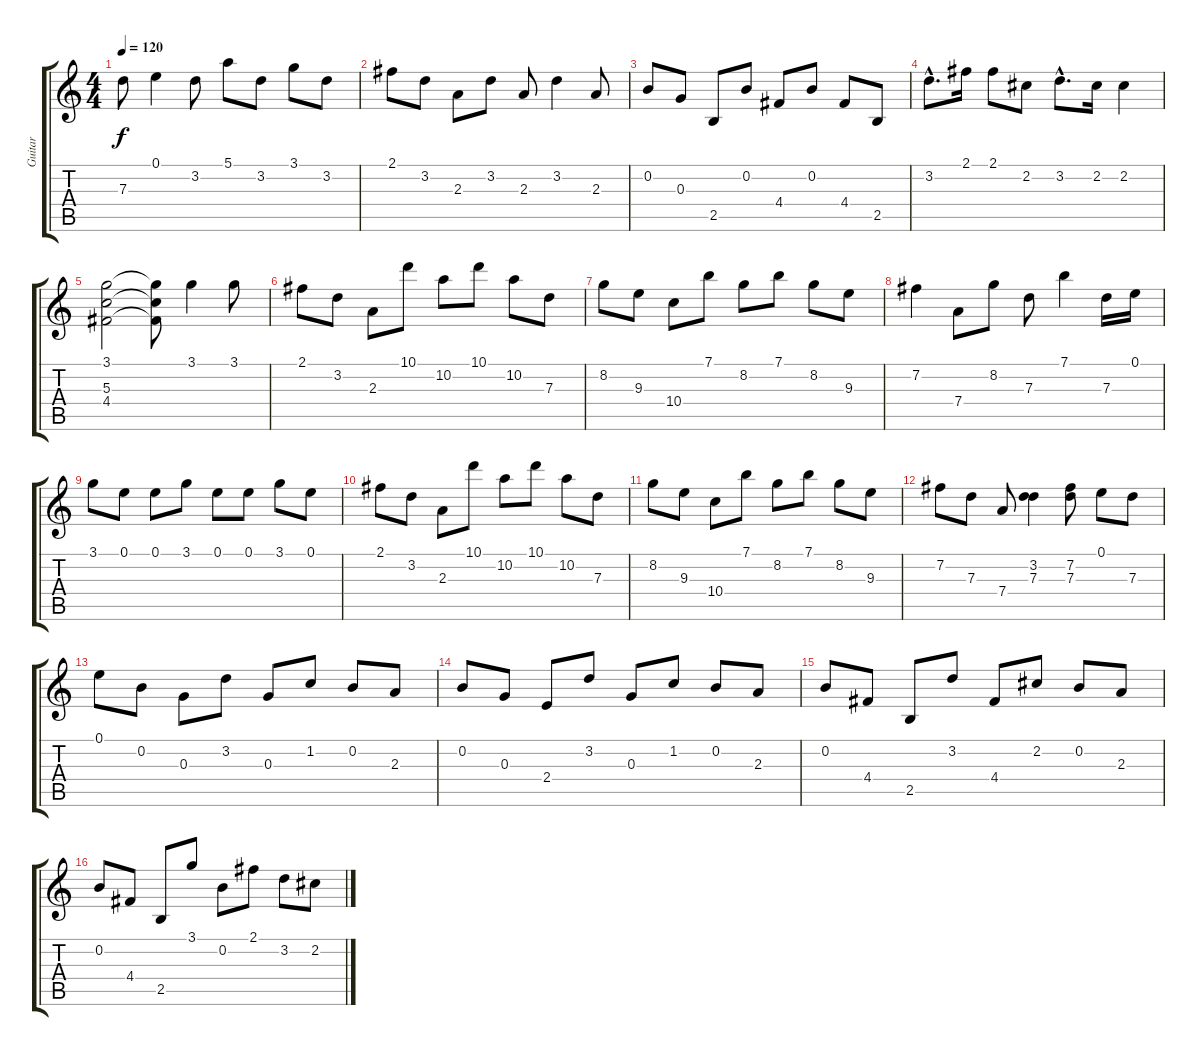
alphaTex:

\track ("Guitar" "Guitar") {instrument electricguitarclean}
\staff {score tabs}
\tuning (E4 B3 G3 D3 A2 E2) {hide}
\ts (4 4)
\tempo 120
\clef g2
\ks c
7.3.8{dy f} 0.1.4 3.2.8 5.1.8 3.2.8 3.1.8 3.2.8 |
2.1.8 3.2.8 2.3.8 3.2.8 2.3.8 3.2.4 2.3.8 |
0.2.8 0.3.8 2.5.8 0.2.8 4.4.8 0.2.8 4.4.8 2.5.8 |
3.2{hac}.8{d} 2.1.16 2.1.8 2.2.8 3.2{hac}.8{d} 2.2.16 2.2.4 |
(3.1 5.3 4.4).2 (3.1{t} 5.3{t} 4.4{t}).8 3.1.4 3.1.8 |
2.1.8 3.2.8 2.3.8 10.1.8 10.2.8 10.1.8 10.2.8 7.3.8 |
8.2.8 9.3.8 10.4.8 7.1.8 8.2.8 7.1.8 8.2.8 9.3.8 |
7.2.4 7.4.8 8.2.8 7.3.8 7.1.4 7.3.16 0.1.16 |
3.1.8 0.1.8 0.1.8 3.1.8 0.1.8 0.1.8 3.1.8 0.1.8 |
2.1.8 3.2.8 2.3.8 10.1.8 10.2.8 10.1.8 10.2.8 7.3.8 |
8.2.8 9.3.8 10.4.8 7.1.8 8.2.8 7.1.8 8.2.8 9.3.8 |
7.2.8 7.3.8 7.4.8 (3.2 7.3).4 (7.2 7.3).8 0.1.8 7.3.8 |
0.1.8 0.2.8 0.3.8 3.2.8 0.3.8 1.2.8 0.2.8 2.3.8 |
0.2.8 0.3.8 2.4.8 3.2.8 0.3.8 1.2.8 0.2.8 2.3.8 |
0.2.8 4.4.8 2.5.8 3.2.8 4.4.8 2.2.8 0.2.8 2.3.8 |
0.2.8 4.4.8 2.5.8 3.1.8 0.2.8 2.1.8 3.2.8 2.2.8
